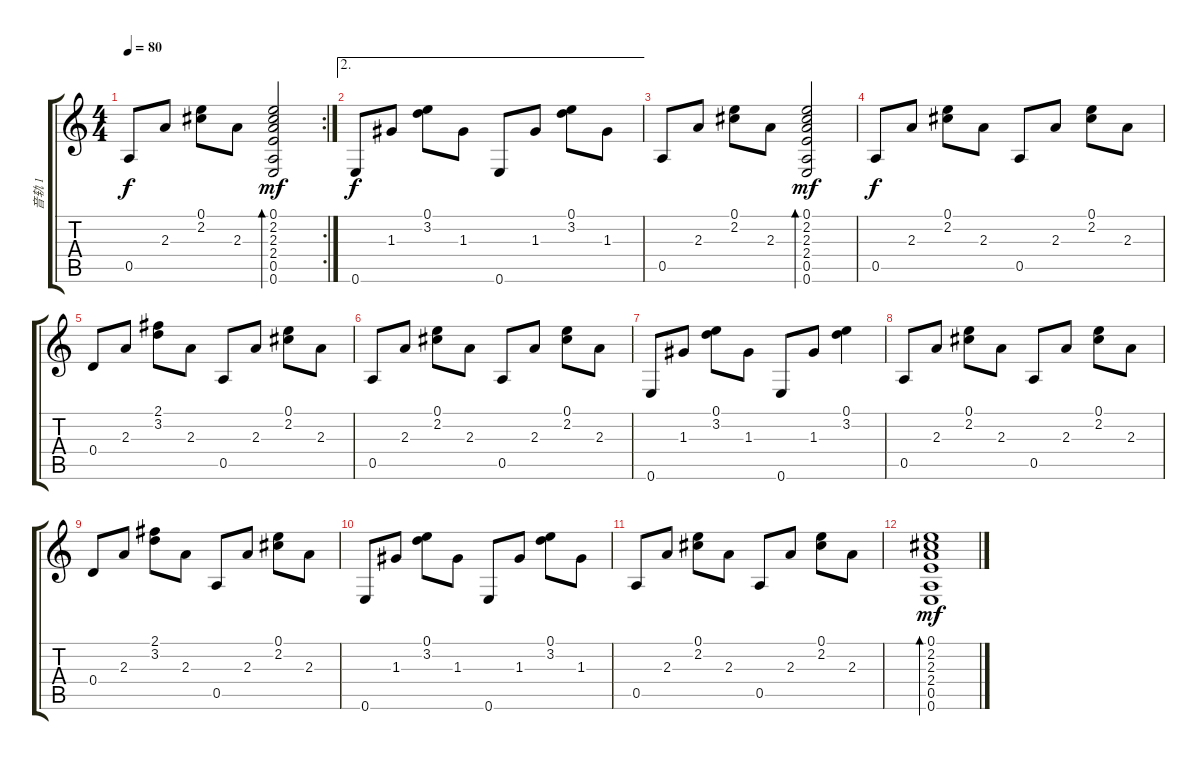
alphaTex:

\track ("音轨 1" "音轨 1") {instrument acousticguitarsteel}
\staff {score tabs}
\tuning (E4 B3 G3 D3 A2 E2) {hide}
\rc 2
\ts (4 4)
\tempo 80
\clef g2
\ks c
0.5.8{dy f} 2.3.8 (0.1 2.2).8 2.3.8 (0.1 2.2 2.3 2.4 0.5 0.6).2{bd 240 dy mf} |
\ae 2
0.6.8{dy f} 1.3.8 (0.1 3.2).8 1.3.8 0.6.8 1.3.8 (0.1 3.2).8 1.3.8 |
0.5.8 2.3.8 (0.1 2.2).8 2.3.8 (0.1 2.2 2.3 2.4 0.5 0.6).2{bd 240 dy mf} |
0.5.8{dy f} 2.3.8 (0.1 2.2).8 2.3.8 0.5.8 2.3.8 (0.1 2.2).8 2.3.8 |
0.4.8 2.3.8 (2.1 3.2).8 2.3.8 0.5.8 2.3.8 (0.1 2.2).8 2.3.8 |
0.5.8 2.3.8 (0.1 2.2).8 2.3.8 0.5.8 2.3.8 (0.1 2.2).8 2.3.8 |
0.6.8 1.3.8 (0.1 3.2).8 1.3.8 0.6.8 1.3.8 (0.1 3.2).4 |
0.5.8 2.3.8 (0.1 2.2).8 2.3.8 0.5.8 2.3.8 (0.1 2.2).8 2.3.8 |
0.4.8 2.3.8 (2.1 3.2).8 2.3.8 0.5.8 2.3.8 (0.1 2.2).8 2.3.8 |
0.6.8 1.3.8 (0.1 3.2).8 1.3.8 0.6.8 1.3.8 (0.1 3.2).8 1.3.8 |
0.5.8 2.3.8 (0.1 2.2).8 2.3.8 0.5.8 2.3.8 (0.1 2.2).8 2.3.8 |
(0.1 2.2 2.3 2.4 0.5 0.6).1{bd 240 dy mf}
